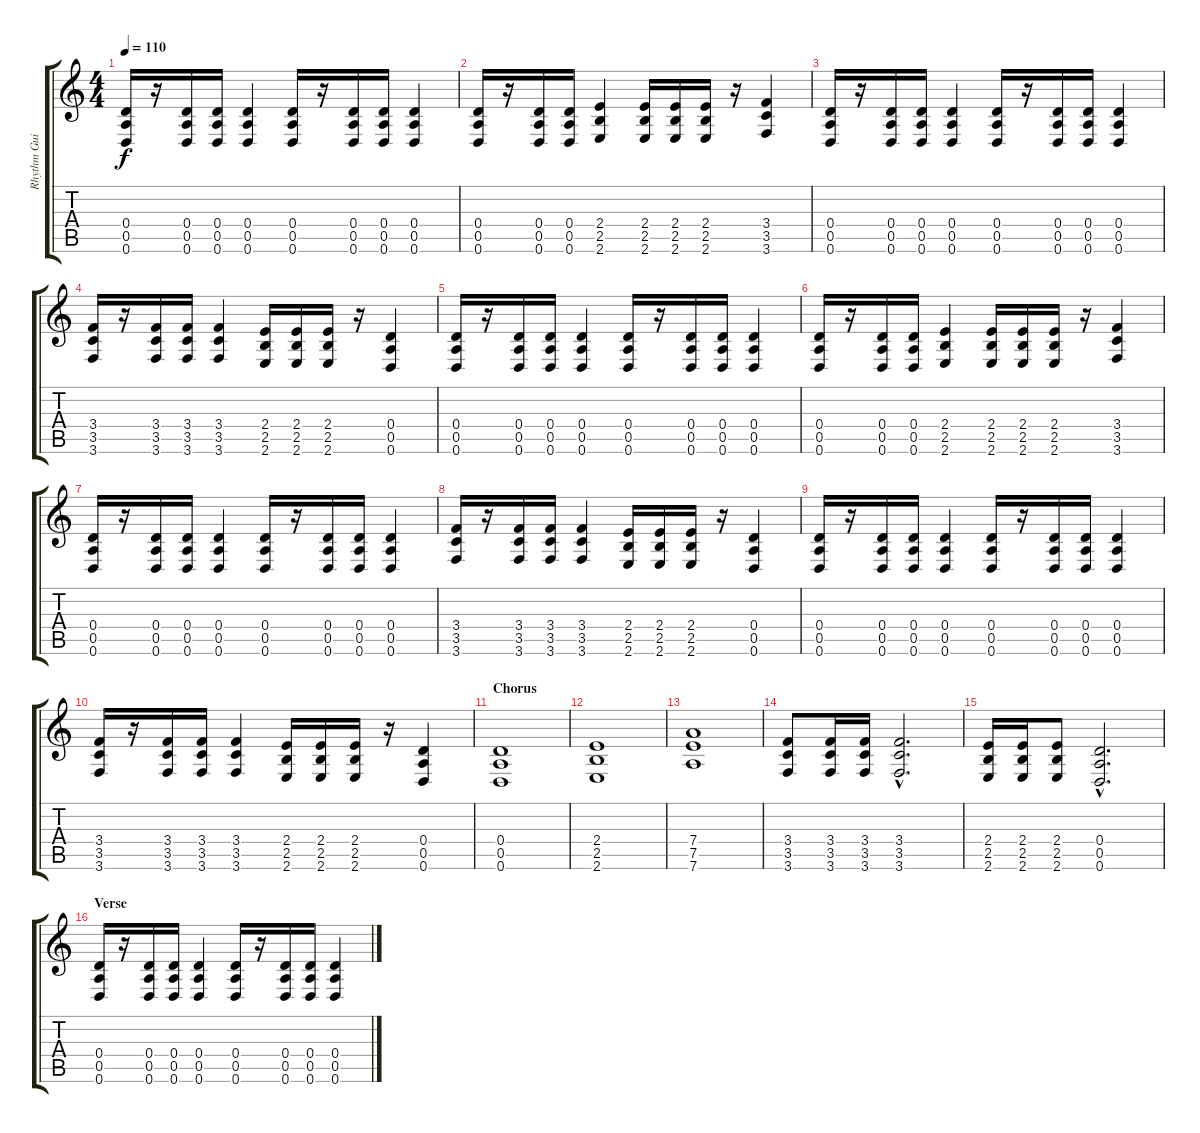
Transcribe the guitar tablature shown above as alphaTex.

\track ("Rhythm Guitar" "Rhythm Gui") {instrument distortionguitar}
\staff {score tabs}
\tuning (E4 B3 G3 D3 A2 D2) {hide}
\ts (4 4)
\tempo 110
\clef g2
\ks c
(0.4 0.5 0.6).16{dy f} r.16 (0.4 0.5 0.6).16 (0.4 0.5 0.6).16 (0.4 0.5 0.6).4 (0.4 0.5 0.6).16 r.16 (0.4 0.5 0.6).16 (0.4 0.5 0.6).16 (0.4 0.5 0.6).4 |
(0.4 0.5 0.6).16 r.16 (0.4 0.5 0.6).16 (0.4 0.5 0.6).16 (2.4 2.5 2.6).4 (2.4 2.5 2.6).16 (2.4 2.5 2.6).16 (2.4 2.5 2.6).16 r.16 (3.4 3.5 3.6).4 |
(0.4 0.5 0.6).16 r.16 (0.4 0.5 0.6).16 (0.4 0.5 0.6).16 (0.4 0.5 0.6).4 (0.4 0.5 0.6).16 r.16 (0.4 0.5 0.6).16 (0.4 0.5 0.6).16 (0.4 0.5 0.6).4 |
(3.4 3.5 3.6).16 r.16 (3.4 3.5 3.6).16 (3.4 3.5 3.6).16 (3.4 3.5 3.6).4 (2.4 2.5 2.6).16 (2.4 2.5 2.6).16 (2.4 2.5 2.6).16 r.16 (0.4 0.5 0.6).4 |
(0.4 0.5 0.6).16 r.16 (0.4 0.5 0.6).16 (0.4 0.5 0.6).16 (0.4 0.5 0.6).4 (0.4 0.5 0.6).16 r.16 (0.4 0.5 0.6).16 (0.4 0.5 0.6).16 (0.4 0.5 0.6).4 |
(0.4 0.5 0.6).16 r.16 (0.4 0.5 0.6).16 (0.4 0.5 0.6).16 (2.4 2.5 2.6).4 (2.4 2.5 2.6).16 (2.4 2.5 2.6).16 (2.4 2.5 2.6).16 r.16 (3.4 3.5 3.6).4 |
(0.4 0.5 0.6).16 r.16 (0.4 0.5 0.6).16 (0.4 0.5 0.6).16 (0.4 0.5 0.6).4 (0.4 0.5 0.6).16 r.16 (0.4 0.5 0.6).16 (0.4 0.5 0.6).16 (0.4 0.5 0.6).4 |
(3.4 3.5 3.6).16 r.16 (3.4 3.5 3.6).16 (3.4 3.5 3.6).16 (3.4 3.5 3.6).4 (2.4 2.5 2.6).16 (2.4 2.5 2.6).16 (2.4 2.5 2.6).16 r.16 (0.4 0.5 0.6).4 |
(0.4 0.5 0.6).16 r.16 (0.4 0.5 0.6).16 (0.4 0.5 0.6).16 (0.4 0.5 0.6).4 (0.4 0.5 0.6).16 r.16 (0.4 0.5 0.6).16 (0.4 0.5 0.6).16 (0.4 0.5 0.6).4 |
(3.4 3.5 3.6).16 r.16 (3.4 3.5 3.6).16 (3.4 3.5 3.6).16 (3.4 3.5 3.6).4 (2.4 2.5 2.6).16 (2.4 2.5 2.6).16 (2.4 2.5 2.6).16 r.16 (0.4 0.5 0.6).4 |
\section ("" "Chorus")
(0.4 0.5 0.6).1 |
(2.4 2.5 2.6).1 |
(7.4 7.5 7.6).1 |
(3.4 3.5 3.6).8 (3.4 3.5 3.6).16 (3.4 3.5 3.6).16 (3.4{hac} 3.5{hac} 3.6{hac}).2{d} |
(2.4 2.5 2.6).16 (2.4 2.5 2.6).16 (2.4 2.5 2.6).8 (0.4{hac} 0.5{hac} 0.6{hac}).2{d} |
\section ("" "Verse")
(0.4 0.5 0.6).16 r.16 (0.4 0.5 0.6).16 (0.4 0.5 0.6).16 (0.4 0.5 0.6).4 (0.4 0.5 0.6).16 r.16 (0.4 0.5 0.6).16 (0.4 0.5 0.6).16 (0.4 0.5 0.6).4
